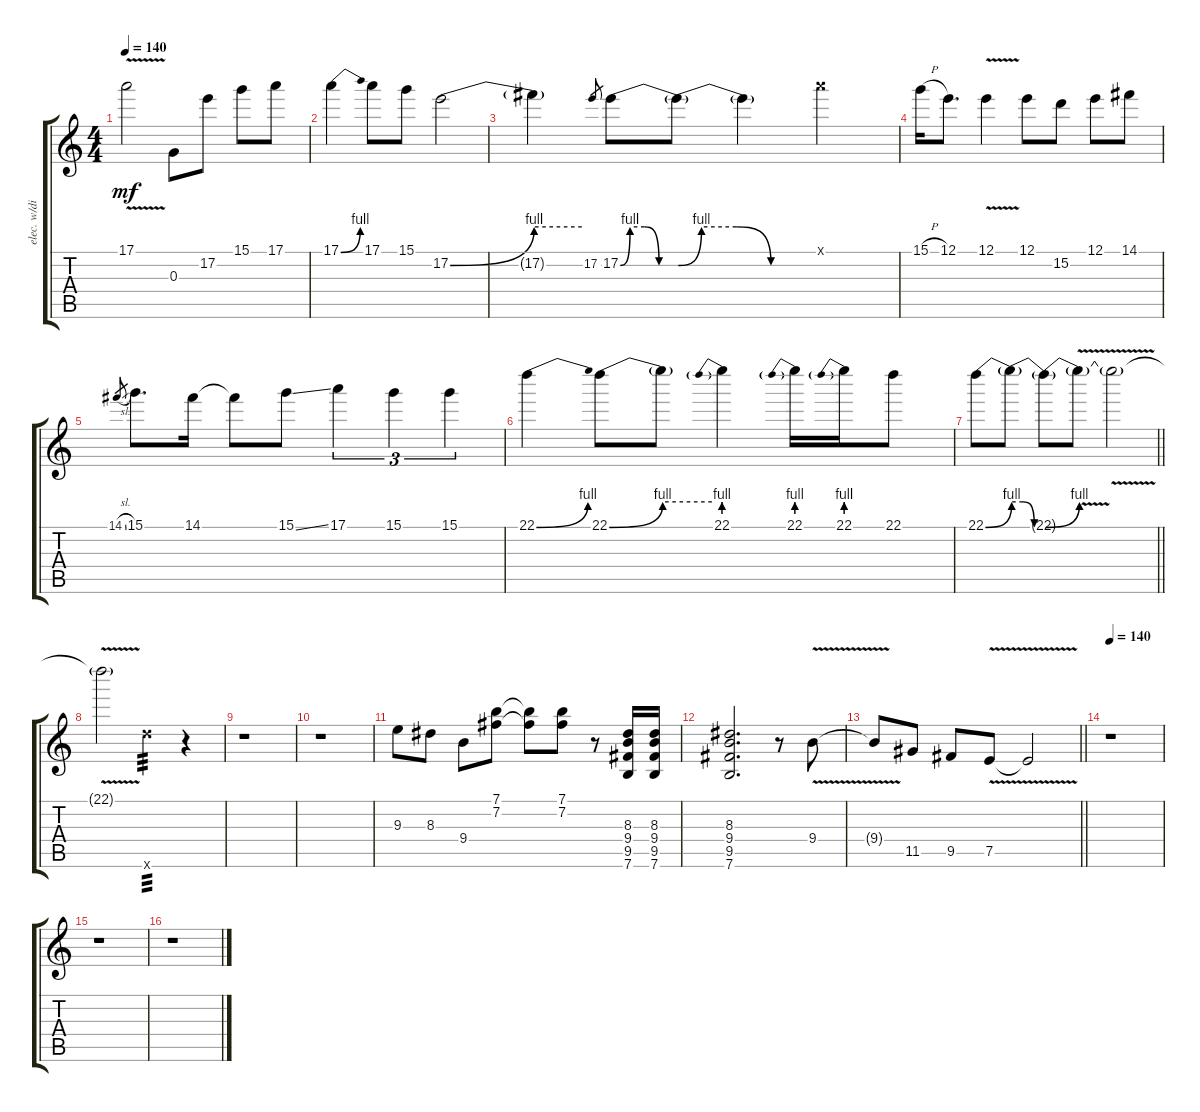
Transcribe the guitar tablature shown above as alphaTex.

\track ("elec. w/dist [solo]" "elec. w/di") {instrument overdrivenguitar}
\staff {score tabs}
\tuning (E4 B3 G3 D3 A2 E2) {hide}
\ts (4 4)
\tempo 140
\clef g2
\ks c
17.1{v t}.2{dy mf} 0.3.8 17.2.8 15.1.8 17.1.8 |
17.1{be (bend 0 0 60 4)}.4 17.1.8 15.1.8 17.2{be (bend 0 0 60 4)}.2 |
17.2{be (hold 0 4 60 4) t}.4 17.2.8{gr} 17.2{be (custom 0 0 10 4 25 4 40 0 60 0)}.8 17.2{be (custom 0 0 10 4 25 4 40 0 60 0) t}.8 17.2{t}.4 17.1{x}.4 |
15.1{h}.16 12.1.8{d} 12.1{v}.4 12.1.8 15.2.8 12.1.8 14.1.8 |
14.1{sl}.8{gr} 15.1.8{d} 14.1.16 14.1{t}.8 15.1{ss}.8 17.1.4{tu (3 2)} 15.1.4{tu (3 2)} 15.1.4{tu (3 2)} |
22.1{be (bend 0 0 60 4)}.4 22.1{be (bend 0 0 60 4)}.8 22.1{be (hold 0 4 60 4) t}.8 22.1{be (prebend 0 4 60 4)}.4 22.1{be (prebend 0 4 60 4)}.16 22.1{be (prebend 0 4 60 4)}.16 22.1.8 |
\barLineRight lightlight
22.1{be (bend 0 0 60 4)}.8 22.1{be (custom 0 4 20 4 40 0 60 0) t}.8 22.1{be (bend 0 0 60 4) t}.8 22.1{v t}.8 22.1{v t}.2 |
22.1{v t}.2 22.6{x}.4{tp 3} r.4 |
r.1 |
r.1 |
9.3.8 8.3.8 9.4.8 (7.1 7.2).8 (7.1{t} 7.2{t}).8 (7.1 7.2).8 r.8 (8.3 9.4 9.5 7.6).16 (8.3 9.4 9.5 7.6).16 |
(8.3 9.4 9.5 7.6).2{d} r.8 9.4{v}.8 |
\barLineRight lightlight
9.4{v t}.8 11.5.8 9.5.8 7.5{v}.8 7.5{v t}.2 |
\tempo 140
r.1 |
r.1 |
r.1
